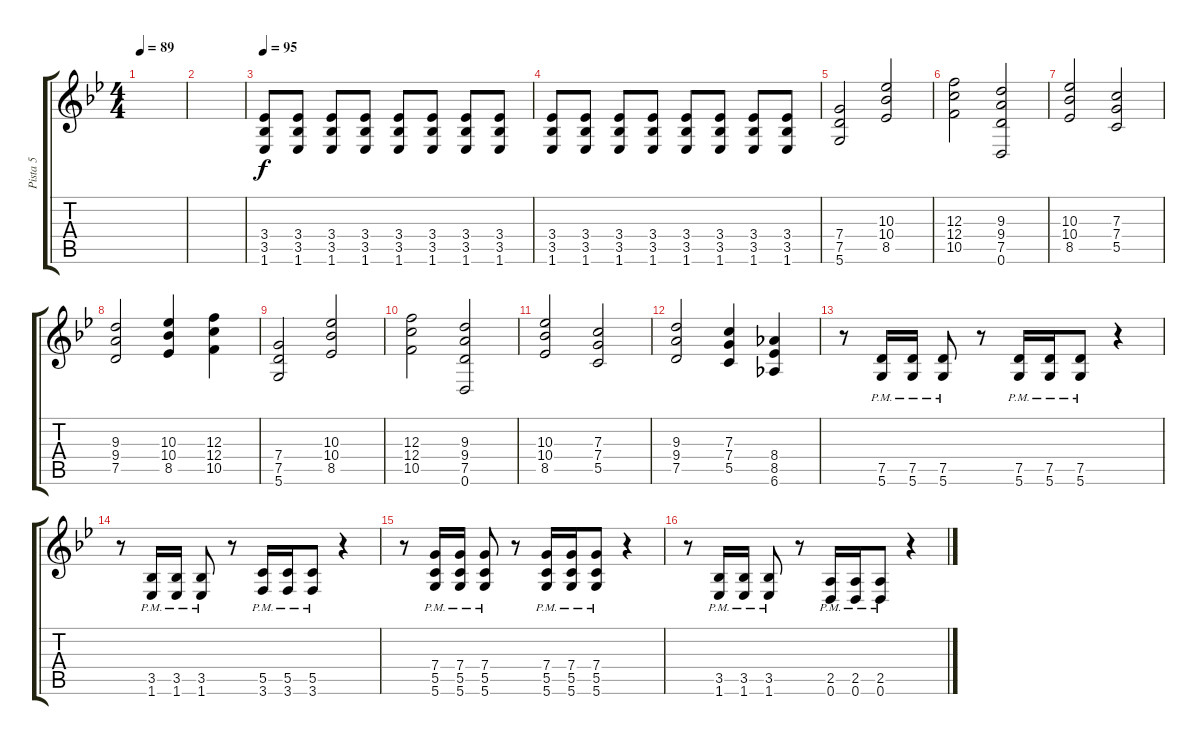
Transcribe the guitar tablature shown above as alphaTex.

\track ("Pista 5" "Pista 5") {instrument distortionguitar}
\staff {score tabs}
\tuning (D4 A3 F3 C3 G2 D2) {hide}
\ts (4 4)
\tempo 89
\clef g2
\ks gminor
|
|
\tempo 95
(3.4 3.5 1.6).8 (3.4 3.5 1.6).8 (3.4 3.5 1.6).8 (3.4 3.5 1.6).8 (3.4 3.5 1.6).8 (3.4 3.5 1.6).8 (3.4 3.5 1.6).8 (3.4 3.5 1.6).8 |
(3.4 3.5 1.6).8 (3.4 3.5 1.6).8 (3.4 3.5 1.6).8 (3.4 3.5 1.6).8 (3.4 3.5 1.6).8 (3.4 3.5 1.6).8 (3.4 3.5 1.6).8 (3.4 3.5 1.6).8 |
(7.4 7.5 5.6).2 (10.3 10.4 8.5).2 |
(12.3 12.4 10.5).2 (9.3 9.4 7.5 0.6).2 |
(10.3 10.4 8.5).2 (7.3 7.4 5.5).2 |
(9.3 9.4 7.5).2 (10.3 10.4 8.5).4 (12.3 12.4 10.5).4 |
(7.4 7.5 5.6).2 (10.3 10.4 8.5).2 |
(12.3 12.4 10.5).2 (9.3 9.4 7.5 0.6).2 |
(10.3 10.4 8.5).2 (7.3 7.4 5.5).2 |
(9.3 9.4 7.5).2 (7.3 7.4 5.5).4 (8.4 8.5 6.6).4 |
r.8 (7.5 5.6{pm}).16 (7.5 5.6{pm}).16 (7.5 5.6{pm}).8 r.8 (7.5 5.6{pm}).16 (7.5 5.6{pm}).16 (7.5 5.6{pm}).8 r.4 |
r.8 (3.5 1.6{pm}).16 (3.5 1.6{pm}).16 (3.5 1.6{pm}).8 r.8 (5.5 3.6{pm}).16 (5.5 3.6{pm}).16 (5.5 3.6{pm}).8 r.4 |
r.8 (7.4 5.5 5.6{pm}).16 (7.4 5.5 5.6{pm}).16 (7.4 5.5 5.6{pm}).8 r.8 (7.4 5.5 5.6{pm}).16 (7.4 5.5 5.6{pm}).16 (7.4 5.5 5.6{pm}).8 r.4 |
r.8 (3.5{pm} 1.6).16 (3.5{pm} 1.6).16 (3.5{pm} 1.6).8 r.8 (2.5{pm} 0.6).16 (2.5{pm} 0.6).16 (2.5{pm} 0.6).8 r.4
